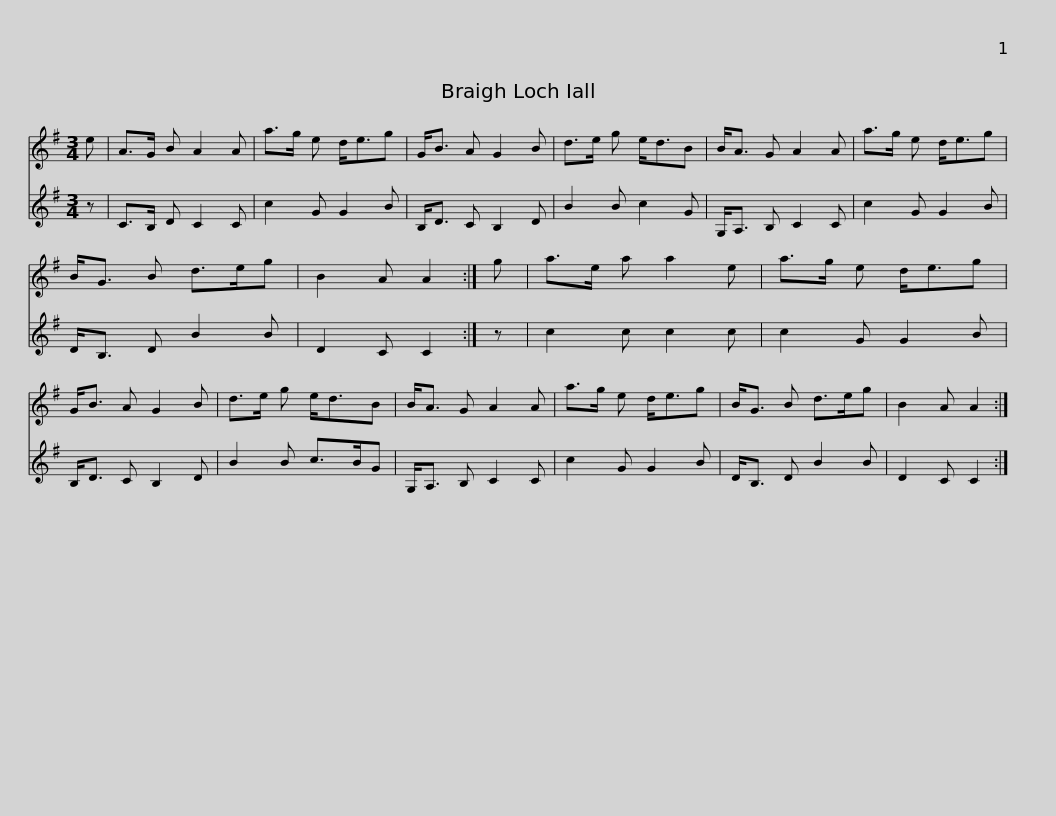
X:1
%%score 1 2
L:1/8
M:3/4
I:linebreak $
K:G
V:1 treble
V:2 treble
V:1
 e | A>G B A2 A | a>g e d<eg | G<B A G2 B | d>e g e<dB | %5
 B<A G A2 A |$ a>g e d<eg | B<G B d>eg | B2 A A2 :| g | %10
 a>e a a2 e | a>g e d<eg | G<B A G2 B |$ d>e g e<dB | B<A G A2 A | %15
 a>g e d<eg | B<G B d>eg | B2 A A2 :| %18
V:2
 z | C>B, D C2 C | c2 G G2 B | B,<D C B,2 D | B2 B c2 G | %5
 G,<A, B, C2 C |$ c2 G G2 B | D<B, D B2 B | D2 C C2 :| z | %10
 c2 c c2 c | c2 G G2 B | B,<D C B,2 D |$ B2 B c>BG | G,<A, B, C2 C | %15
 c2 G G2 B | D<B, D B2 B | D2 C C2 :| %18
